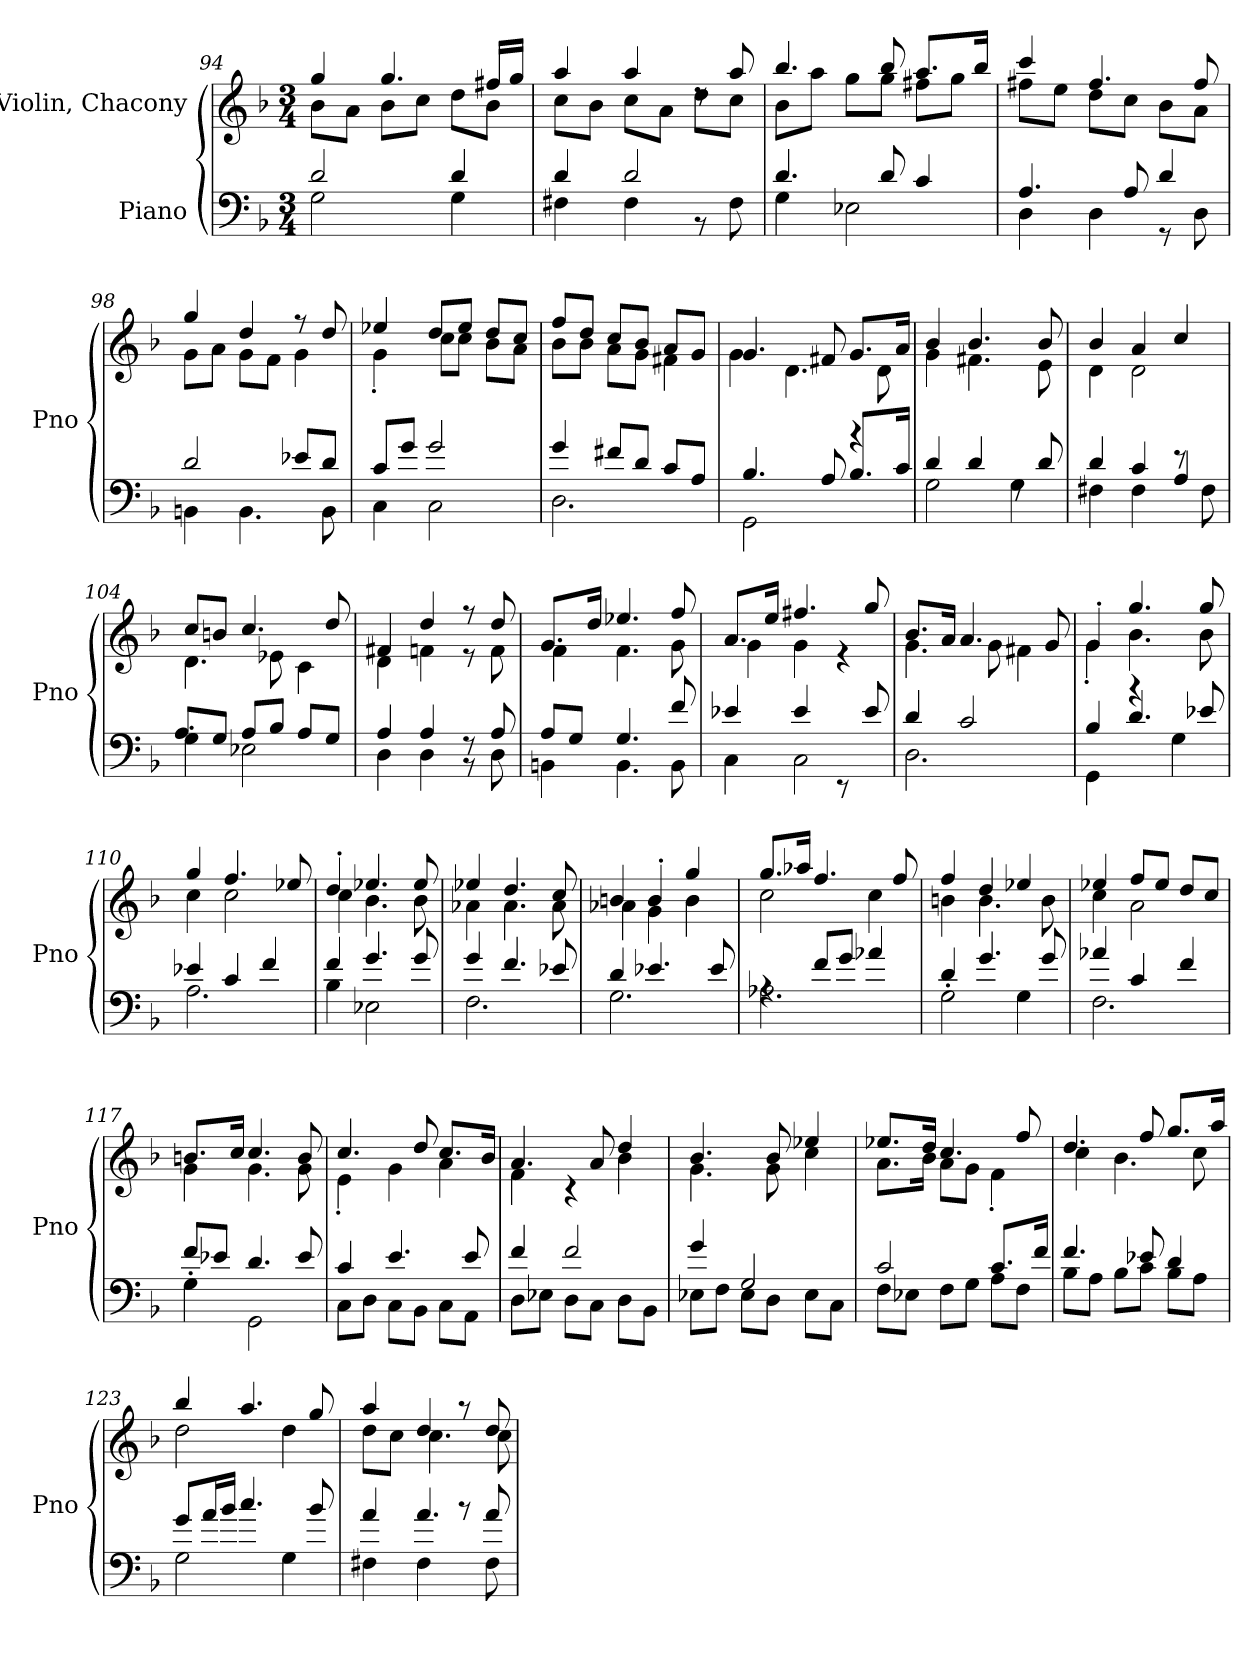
**kern	**kern
*part2	*part1
*staff2	*staff1
*I"Piano	*I"Violin, Chacony
*I'Pno	*
*clefF4	*clefG2
*k[b-]	*k[b-]
*M3/4	*M3/4
=94	=94
*^	*^
2d/	2G\	4gg/	8b-\L
.	.	.	8a\J
.	.	4.gg/	8b-\L
.	.	.	8cc\J
4d/	4G\	.	8dd\L
.	.	16ff#X/LL	8b-\J
.	.	16gg/JJ	.
=95	=95	=95	=95
4d/	4F#X\	4aa/	8cc\L
.	.	.	8b-\J
2d/	4F#\	4aa/	8cc\L
.	.	.	8a\J
.	8r	8rdd	8dd\L
.	8F#\	8aa/	8cc\J
!!LO:LB:g=z	!!
=96	=96	=96	=96
4.d/	4G\	4.bb-/	8b-\L
.	.	.	8aa\J
.	2E-X\	.	8gg\L
8d/	.	8bb-/	8gg\J
4c/	.	8.aa/L	8ff#X\L
.	.	.	8gg\J
.	.	16bb-/Jk	.
=97	=97	=97	=97
4.A/	4D\	4ccc/	8ff#X\L
.	.	.	8ee\J
.	4D\	4.ff#/	8dd\L
8A/	.	.	8cc\J
4d/	8rGG	.	8b-\L
.	8D\	8ff#/	8a\J
=98	=98	=98	=98
4BBn\	2d/	4gg/	8g\L
.	.	.	8a\J
4.BB\	.	4dd/	8g\L
.	.	.	8f\J
.	8e-X/L	8r	4g\
8BB\	8d/J	8dd/	.
=99	=99	=99	=99
4C\	8c/L	4ee-X/	4g'\
.	8g/J	.	.
2C\	2g/	8dd/L	8cc\L
.	.	8ee-/J	8cc\J
.	.	8dd/L	8b-\L
.	.	8cc/J	8a\J
!!LO:LB:g=z	!!
=100	=100	=100	=100
2.D\	4g/	8ff/L	8b-\L
.	.	8dd/J	8b-\J
.	8f#X/L	8cc/L	8a\L
.	8d/J	8b-/J	8g\J
.	8c/L	8a/L	4f#X\
.	8A/J	8g/J	.
=101	=101	=101	=101
2GG\	4.B-/	4.g/	4g\
.	.	.	4.d\
.	8A/	8f#X/	.
4r	8.B-/L	8.g/L	.
.	.	.	8d\
.	16c/Jk	16a/Jk	.
=102	=102	=102	=102
2G\	4d/	4b-/	4g\
.	4d/	4.b-/	4.f#X\
4G\	8rF	.	.
.	8d/	8b-/	8e\
=103	=103	=103	=103
4F#X\	4d/	4b-/	4d\
4F#\	4c/	4a/	2d\
8r	4A/	4cc/	.
8F#\	.	.	.
!!LO:PB:g=z	!!
=104	=104	=104	=104
4G'\	8A/L	8cc/L	4.d\
.	8G/J	8bn/J	.
2E-X\	8A/L	4.cc/	.
.	8B-/J	.	8e-X\
.	8A/L	.	4c\
.	8G/J	8dd/	.
=105	=105	=105	=105
4D\	4A/	4f#X/	4d\
4D\	4A/	4dd/	4fn\
8r	8r	8r	8r
8D\	8A/	8dd/	8f\
=106	=106	=106	=106
4BBn\	8A/L	8.g/L	4f\
.	8G/J	.	.
.	.	16dd/Jk	.
4.BB\	4.G/	4.ee-X/	4.f\
8BB\	8f/	8ff/	8g\
=107	=107	=107	=107
4C\	4e-X/	8.a/L	4g\
.	.	16ee/Jk	.
2C\	4e-/	4.ff#X/	4g\
.	8r	.	4r
.	8e-/	8gg/	.
!!LO:LB:g=z	!!
=108	=108	=108	=108
2.D\	4d/	8.b-/L	4.g\
.	.	16a/Jk	.
.	2c/	4.a/	.
.	.	.	8g\
.	.	.	4f#X\
.	.	8g/	.
=109	=109	=109	=109
4GG\	4B-/	4g'/	4g'\
4r	4.d/	4.gg/	4.b-\
4G\	.	.	.
.	8e-X/	8gg/	8b-\
=110	=110	=110	=110
2.A\	4e-X/	4gg/	4cc\
.	4c/	4.ff/	2cc\
.	4f/	.	.
.	.	8ee-X/	.
=111	=111	=111	=111
4B-\	4f/	4dd'/	4cc\
2E-X\	4.g/	4.ee-X/	4.b-\
.	8g/	8ee-/	8b-\
=112	=112	=112	=112
2.F\	4g/	4ee-X/	4a-X\
.	4.f/	4.dd/	4.a-\
.	8e-X/	8cc/	8a-\
!!LO:LB:g=z	!!
=113	=113	=113	=113
2.G\	4d/	4bn/	4a-X\
.	4.e-X/	4b'/	4g\
.	.	4gg/	4b\
.	8e-/	.	.
=114	=114	=114	=114
2.A-X\	4rA	8.gg/L	2cc\
.	.	16aa-X/Jk	.
.	8f/L	4.ff/	.
.	8g/J	.	.
.	4a-X/	.	4cc\
.	.	8ff/	.
=115	=115	=115	=115
2G'\	4d/	4ff/	4bn\
.	4.g/	4dd/	4.b\
4G\	.	4ee-X/	.
.	8g/	.	8b\
=116	=116	=116	=116
2.F\	4a-X/	4ee-X/	4cc\
.	4c/	8ff/L	2a\
.	.	8ee-/J	.
.	4f/	8dd/L	.
.	.	8cc/J	.
=117	=117	=117	=117
4G'\	8f/L	8.bn/L	4g\
.	8e-X/J	.	.
.	.	16cc/Jk	.
2GG\	4.d/	4.cc/	4.g\
.	8e-/	8b/	8g\
!!LO:LB:g=z	!!
=118	=118	=118	=118
8C\L	4c/	4.cc/	4e'\
8D\J	.	.	.
8C\L	4.e/	.	4g\
8BB-\J	.	8dd/	.
8C\L	.	8.cc/L	4a\
8AA\J	8e/	.	.
.	.	16b-/Jk	.
=119	=119	=119	=119
8D\L	4f/	4.a/	4f\
8E-X\J	.	.	.
8D\L	2f/	.	4r
8C\J	.	8a/	.
8D\L	.	4dd/	4b-\
8BB-\J	.	.	.
=120	=120	=120	=120
8E-X\L	4g/	4.b-/	4.g\
8F\J	.	.	.
8E-\L	2G/	.	.
8D\J	.	8b-/	8g\
8E-\L	.	4ee-X/	4cc\
8C\J	.	.	.
!!LO:LB:g=z	!!
=121	=121	=121	=121
8F\L	2c/	8.ee-X/L	8.a\L
8E-X\J	.	.	.
.	.	16dd/Jk	16b-\Jk
8F\L	.	4.cc/	8a\L
8G\J	.	.	8g\J
8A\L	8.c/L	.	4f'\
8F\J	.	8ff/	.
.	16f/Jk	.	.
=122	=122	=122	=122
8B-\L	4.f/	4.dd/	4cc\
8A\J	.	.	.
8B-\L	.	.	4.b-\
8c\J	8e-X/	8ff/	.
8B-\L	4d/	8.gg/L	.
8A\J	.	.	8cc\
.	.	16aa/Jk	.
=123	=123	=123	=123
2G\	8g/L	4bb-/	2dd\
.	16a/L	.	.
.	16b-/JJ	.	.
.	4.cc/	4.aa/	.
4G\	.	.	4dd\
.	8b-/	8gg/	.
!!LO:LB:g=z	!!
=124	=124	=124	=124
4F#X\	4a/	4aa/	8dd\L
.	.	.	8cc\J
4F#\	4.a/	4dd/	4.cc\
8r	.	8r	.
8F#\	8a/	8dd/	8cc\
*v	*v	*	*
*	*v	*v
=	=
*-	*-
